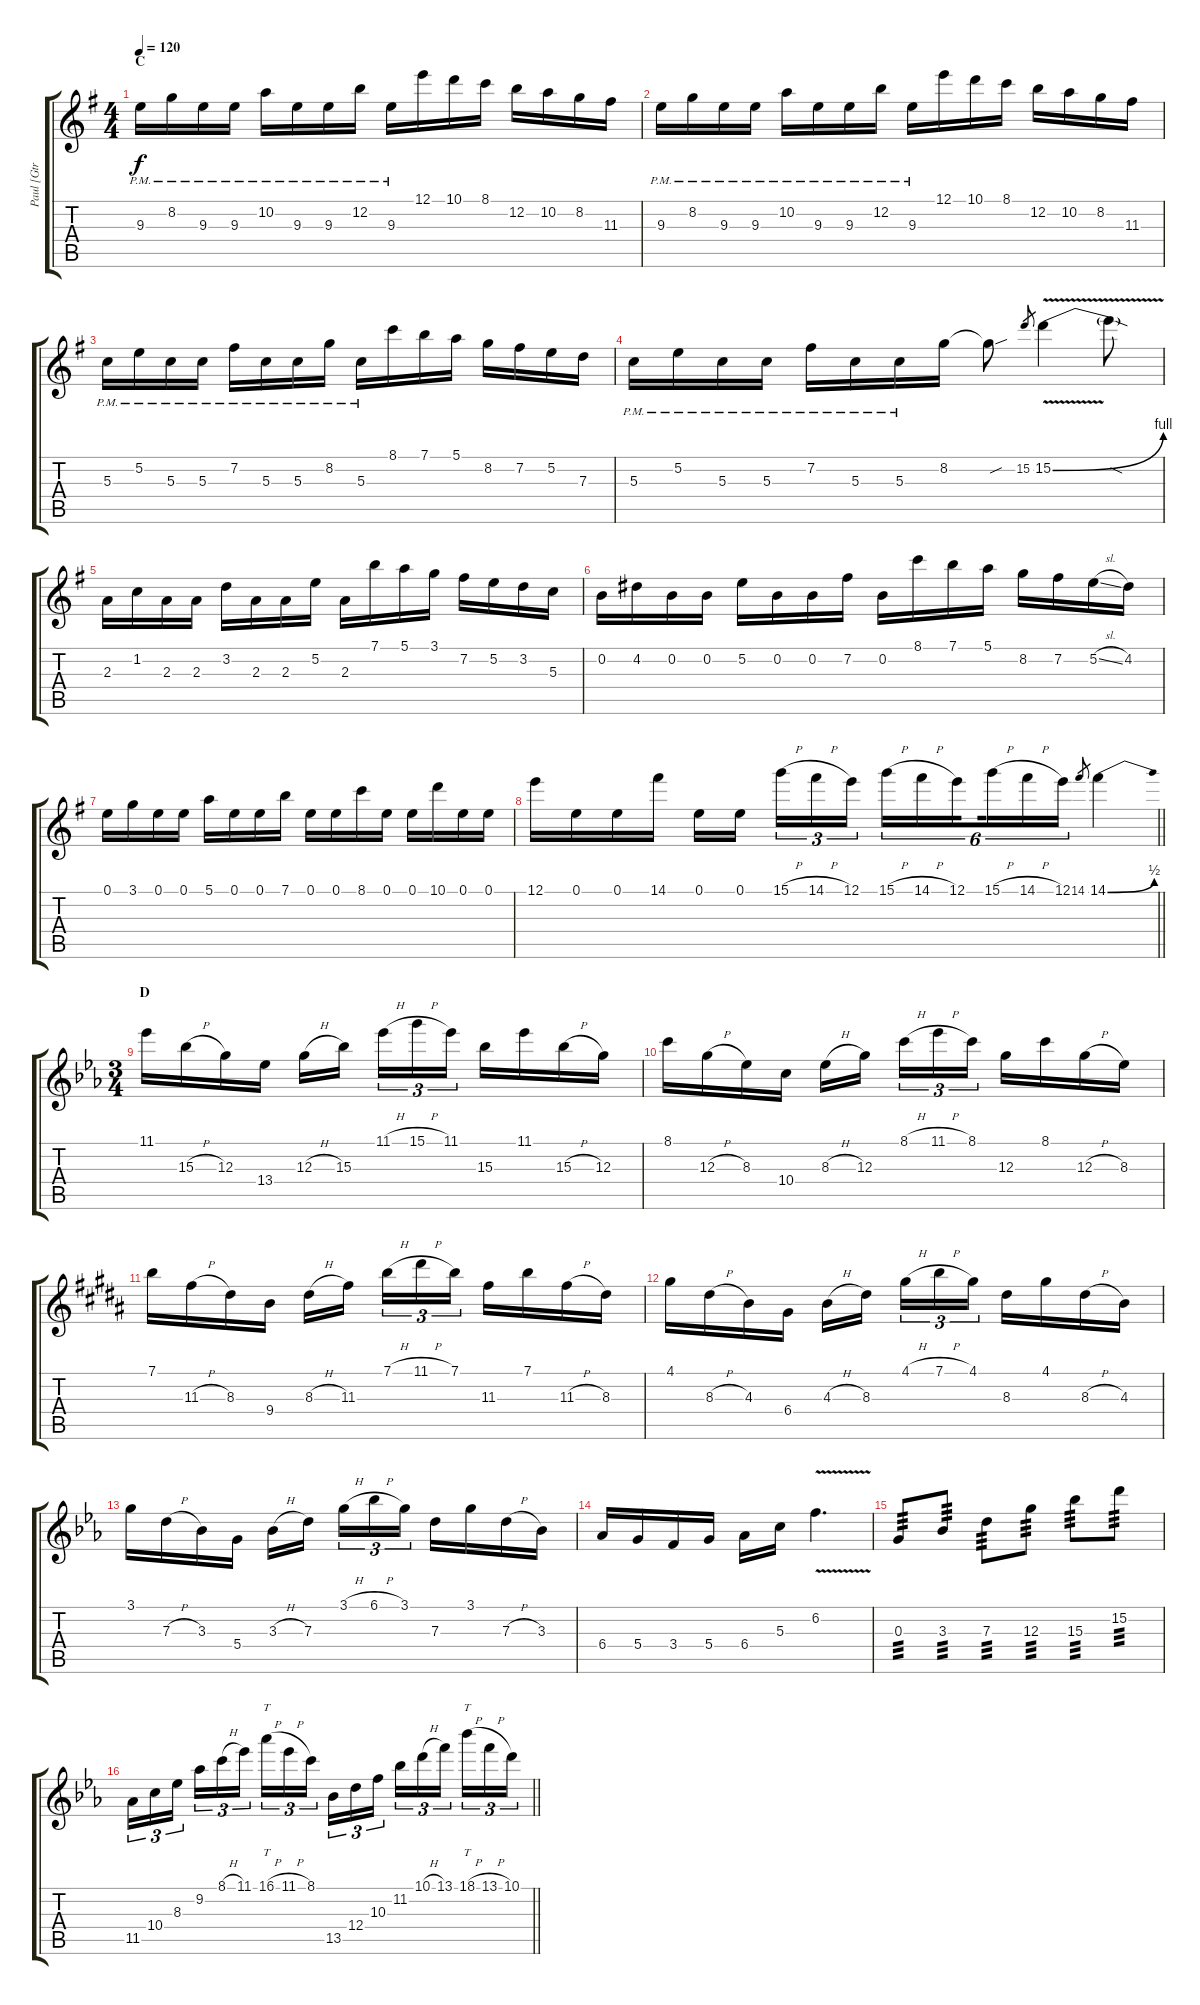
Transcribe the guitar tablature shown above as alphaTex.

\track ("Paul [Gtr I]" "Paul [Gtr ") {instrument distortionguitar}
\staff {score tabs}
\tuning (E4 B3 G3 D3 A2 E2) {hide}
\ts (4 4)
\section ("" "C")
\tempo 120
\clef g2
\ks g
9.3{pm}.16{dy f} 8.2{pm}.16 9.3{pm}.16 9.3{pm}.16 10.2{pm}.16 9.3{pm}.16 9.3{pm}.16 12.2{pm}.16 9.3{pm}.16 12.1.16 10.1.16 8.1.16 12.2.16 10.2.16 8.2.16 11.3.16 |
9.3{pm}.16 8.2{pm}.16 9.3{pm}.16 9.3{pm}.16 10.2{pm}.16 9.3{pm}.16 9.3{pm}.16 12.2{pm}.16 9.3{pm}.16 12.1.16 10.1.16 8.1.16 12.2.16 10.2.16 8.2.16 11.3.16 |
5.3{pm}.16 5.2{pm}.16 5.3{pm}.16 5.3{pm}.16 7.2{pm}.16 5.3{pm}.16 5.3{pm}.16 8.2{pm}.16 5.3{pm}.16 8.1.16 7.1.16 5.1.16 8.2.16 7.2.16 5.2.16 7.3.16 |
5.3{pm}.16 5.2{pm}.16 5.3{pm}.16 5.3{pm}.16 7.2{pm}.16 5.3{pm}.16 5.3{pm}.16 8.2.16 8.2{sou t}.8 15.2.8{gr} 15.2{be (bend 0 0 60 4) v}.4 15.2{sod t}.8 |
2.3.16 1.2.16 2.3.16 2.3.16 3.2.16 2.3.16 2.3.16 5.2.16 2.3.16 7.1.16 5.1.16 3.1.16 7.2.16 5.2.16 3.2.16 5.3.16 |
0.2.16 4.2.16 0.2.16 0.2.16 5.2.16 0.2.16 0.2.16 7.2.16 0.2.16 8.1.16 7.1.16 5.1.16 8.2.16 7.2.16 5.2{sl}.16 4.2.16 |
0.1.16 3.1.16 0.1.16 0.1.16 5.1.16 0.1.16 0.1.16 7.1.16 0.1.16 0.1.16 8.1.16 0.1.16 0.1.16 10.1.16 0.1.16 0.1.16 |
\barLineRight lightlight
12.1.16 0.1.16 0.1.16 14.1.16 0.1.16 0.1.16{beam splitsecondary} 15.1{h}.16{tu (3 2)} 14.1{h}.16{tu (3 2)} 12.1.16{tu (3 2)} 15.1{h}.16{tu (6 4)} 14.1{h}.16{tu (6 4)} 12.1.16{tu (6 4) beam splitsecondary} 15.1{h}.16{tu (6 4)} 14.1{h}.16{tu (6 4)} 12.1.16{tu (6 4)} 14.1.8{gr} 14.1{be (bend 0 0 60 2)}.4 |
\ts (3 4)
\section ("" "D")
\ks eb
11.1.16 15.3{h}.16 12.3.16 13.4.16 12.3{h}.16 15.3.16{beam splitsecondary} 11.1{h}.16{tu (3 2)} 15.1{h}.16{tu (3 2)} 11.1.16{tu (3 2)} 15.3.16 11.1.16 15.3{h}.16 12.3.16 |
8.1.16 12.3{h}.16 8.3.16 10.4.16 8.3{h}.16 12.3.16{beam splitsecondary} 8.1{h}.16{tu (3 2)} 11.1{h}.16{tu (3 2)} 8.1.16{tu (3 2)} 12.3.16 8.1.16 12.3{h}.16 8.3.16 |
\ks b
7.1.16 11.3{h}.16 8.3.16 9.4.16 8.3{h}.16 11.3.16{beam splitsecondary} 7.1{h}.16{tu (3 2)} 11.1{h}.16{tu (3 2)} 7.1.16{tu (3 2)} 11.3.16 7.1.16 11.3{h}.16 8.3.16 |
4.1.16 8.3{h}.16 4.3.16 6.4.16 4.3{h}.16 8.3.16{beam splitsecondary} 4.1{h}.16{tu (3 2)} 7.1{h}.16{tu (3 2)} 4.1.16{tu (3 2)} 8.3.16 4.1.16 8.3{h}.16 4.3.16 |
\ks eb
3.1.16 7.3{h}.16 3.3.16 5.4.16 3.3{h}.16 7.3.16{beam splitsecondary} 3.1{h}.16{tu (3 2)} 6.1{h}.16{tu (3 2)} 3.1.16{tu (3 2)} 7.3.16 3.1.16 7.3{h}.16 3.3.16 |
6.4.16 5.4.16 3.4.16 5.4.16 6.4.16 5.3.16 6.2{v}.4{d} |
0.3.8{tp 3} 3.3.8{tp 3} 7.3.8{tp 3} 12.3.8{tp 3} 15.3.8{tp 3} 15.2.8{tp 3} |
\barLineRight lightlight
11.5.16{tu (3 2)} 10.4.16{tu (3 2)} 8.3.16{tu (3 2) beam splitsecondary} 9.2.16{tu (3 2)} 8.1{h}.16{tu (3 2)} 11.1.16{tu (3 2)} 16.1{h}.16{tt tu (3 2)} 11.1{h}.16{tu (3 2)} 8.1.16{tu (3 2) beam splitsecondary} 13.5.16{tu (3 2)} 12.4.16{tu (3 2)} 10.3.16{tu (3 2)} 11.2.16{tu (3 2)} 10.1{h}.16{tu (3 2)} 13.1.16{tu (3 2) beam splitsecondary} 18.1{h}.16{tt tu (3 2)} 13.1{h}.16{tu (3 2)} 10.1.16{tu (3 2)}
